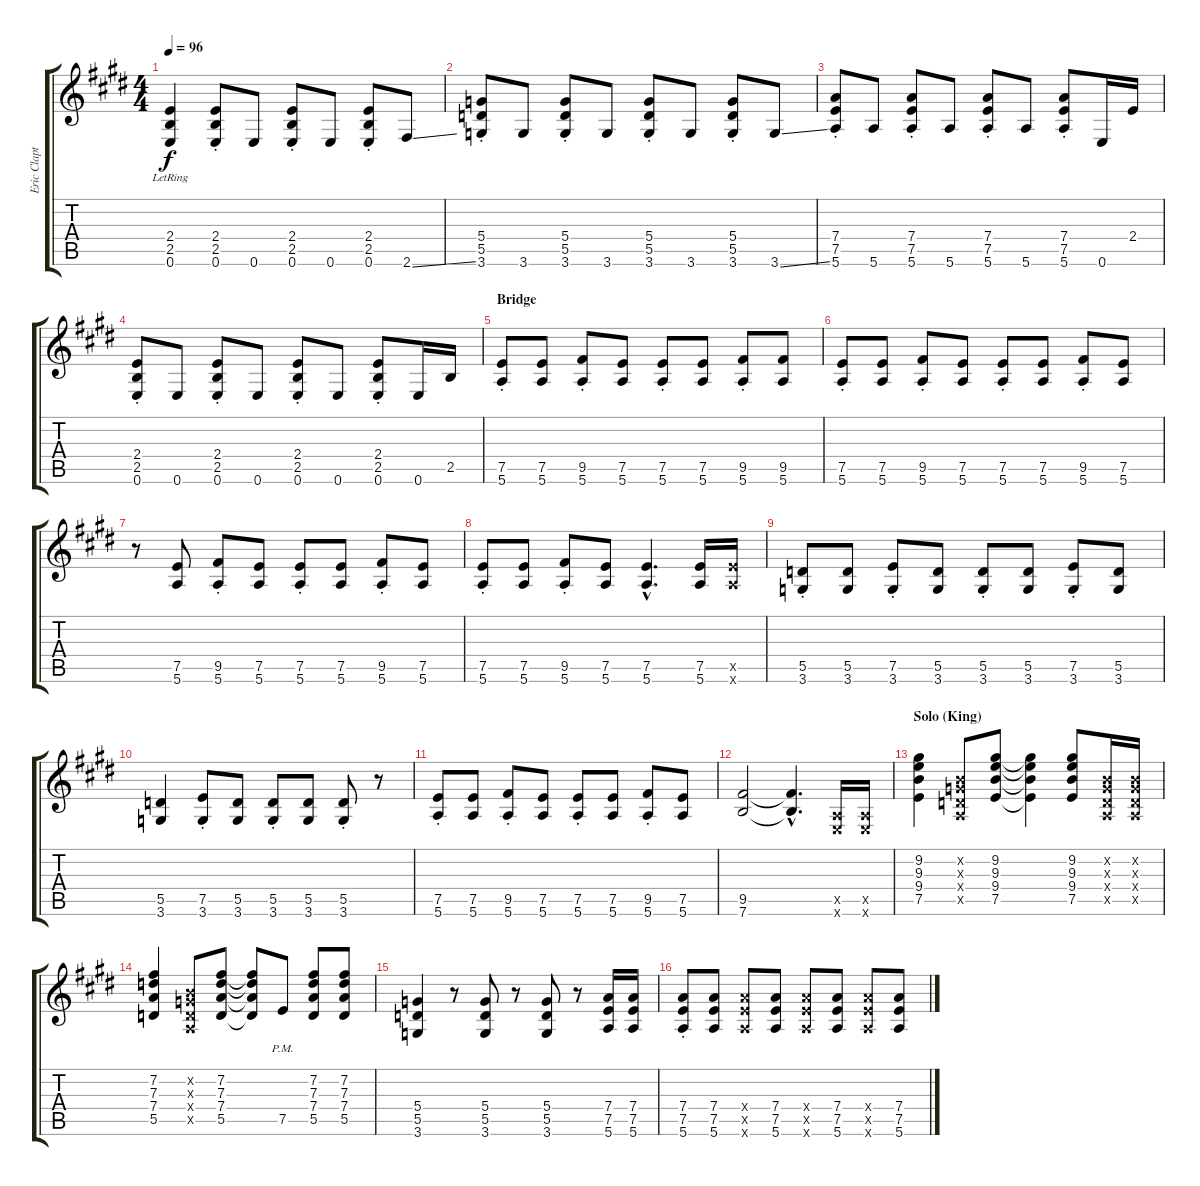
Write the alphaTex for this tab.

\track ("Eric Clapton" "Eric Clapt") {instrument distortionguitar}
\staff {score tabs}
\tuning (E4 B3 G3 D3 A2 E2) {hide}
\ts (4 4)
\tempo 96
\clef g2
\ks e
(2.4{lr} 2.5{lr} 0.6{lr}).4{dy f} (2.4{st} 2.5{st} 0.6{st}).8 0.6.8 (2.4{st} 2.5{st} 0.6{st}).8 0.6.8 (2.4{st} 2.5{st} 0.6{st}).8 2.6{ss}.8 |
(5.4{st} 5.5{st} 3.6{st}).8 3.6.8 (5.4{st} 5.5{st} 3.6{st}).8 3.6.8 (5.4{st} 5.5{st} 3.6{st}).8 3.6.8 (5.4{st} 5.5{st} 3.6{st}).8 3.6{ss}.8 |
(7.4{st} 7.5{st} 5.6{st}).8 5.6.8 (7.4{st} 7.5{st} 5.6{st}).8 5.6.8 (7.4{st} 7.5{st} 5.6{st}).8 5.6.8 (7.4{st} 7.5{st} 5.6{st}).8 0.6.16 2.4.16 |
(2.4{st} 2.5{st} 0.6{st}).8 0.6.8 (2.4{st} 2.5{st} 0.6{st}).8 0.6.8 (2.4{st} 2.5{st} 0.6{st}).8 0.6.8 (2.4{st} 2.5{st} 0.6{st}).8 0.6.16 2.5.16 |
\section ("" "Bridge")
(7.5{st} 5.6{st}).8 (7.5 5.6).8 (9.5{st} 5.6{st}).8 (7.5 5.6).8 (7.5{st} 5.6{st}).8 (7.5 5.6).8 (9.5{st} 5.6{st}).8 (9.5 5.6).8 |
(7.5{st} 5.6{st}).8 (7.5 5.6).8 (9.5{st} 5.6{st}).8 (7.5 5.6).8 (7.5{st} 5.6{st}).8 (7.5 5.6).8 (9.5{st} 5.6{st}).8 (7.5 5.6).8 |
r.8 (7.5 5.6).8 (9.5{st} 5.6{st}).8 (7.5 5.6).8 (7.5{st} 5.6{st}).8 (7.5 5.6).8 (9.5{st} 5.6{st}).8 (7.5 5.6).8 |
(7.5{st} 5.6{st}).8 (7.5 5.6).8 (9.5{st} 5.6{st}).8 (7.5 5.6).8 (7.5{hac} 5.6{hac}).4{d} (7.5 5.6).16 (7.5{x} 5.6{x}).16 |
(5.5{st} 3.6{st}).8 (5.5 3.6).8 (7.5{st} 3.6{st}).8 (5.5 3.6).8 (5.5{st} 3.6{st}).8 (5.5 3.6).8 (7.5{st} 3.6{st}).8 (5.5 3.6).8 |
(5.5 3.6).4 (7.5{st} 3.6{st}).8 (5.5 3.6).8 (5.5{st} 3.6{st}).8 (5.5 3.6).8 (5.5{st} 3.6{st}).8 r.8 |
(7.5{st} 5.6{st}).8 (7.5 5.6).8 (9.5{st} 5.6{st}).8 (7.5 5.6).8 (7.5{st} 5.6{st}).8 (7.5 5.6).8 (9.5{st} 5.6{st}).8 (7.5 5.6).8 |
(9.5 7.6).2 (9.5{hac t} 7.6{hac t}).4{d} (0.5{x} 0.6{x}).16 (0.5{x} 0.6{x}).16 |
\section ("" "Solo (King)")
(9.2 9.3 9.4 7.5).4 (0.2{x} 0.3{x} 0.4{x} 0.5{x}).8 (9.2 9.3 9.4 7.5).8 (9.2{t} 9.3{t} 9.4{t} 7.5{t}).4 (9.2 9.3 9.4 7.5).8 (0.2{x} 0.3{x} 0.4{x} 0.5{x}).16 (0.2{x} 0.3{x} 0.4{x} 0.5{x}).16 |
(7.2 7.3 7.4 5.5).4 (0.2{x} 0.3{x} 0.4{x} 0.5{x}).8 (7.2 7.3 7.4 5.5).8 (7.2{t} 7.3{t} 7.4{t} 5.5{t}).8 7.5{pm}.8 (7.2 7.3 7.4 5.5).8 (7.2 7.3 7.4 5.5).8 |
(5.4 5.5 3.6).4 r.8 (5.4 5.5 3.6).8 r.8 (5.4 5.5 3.6).8 r.8 (7.4 7.5 5.6).16 (7.4 7.5 5.6).16 |
(7.4{st} 7.5{st} 5.6{st}).8 (7.4 7.5 5.6).8 (7.4{x} 7.5{x} 5.6{x}).8 (7.4 7.5 5.6).8 (7.4{x} 7.5{x} 5.6{x}).8 (7.4 7.5 5.6).8 (7.4{x} 7.5{x} 5.6{x}).8 (7.4 7.5 5.6).8
